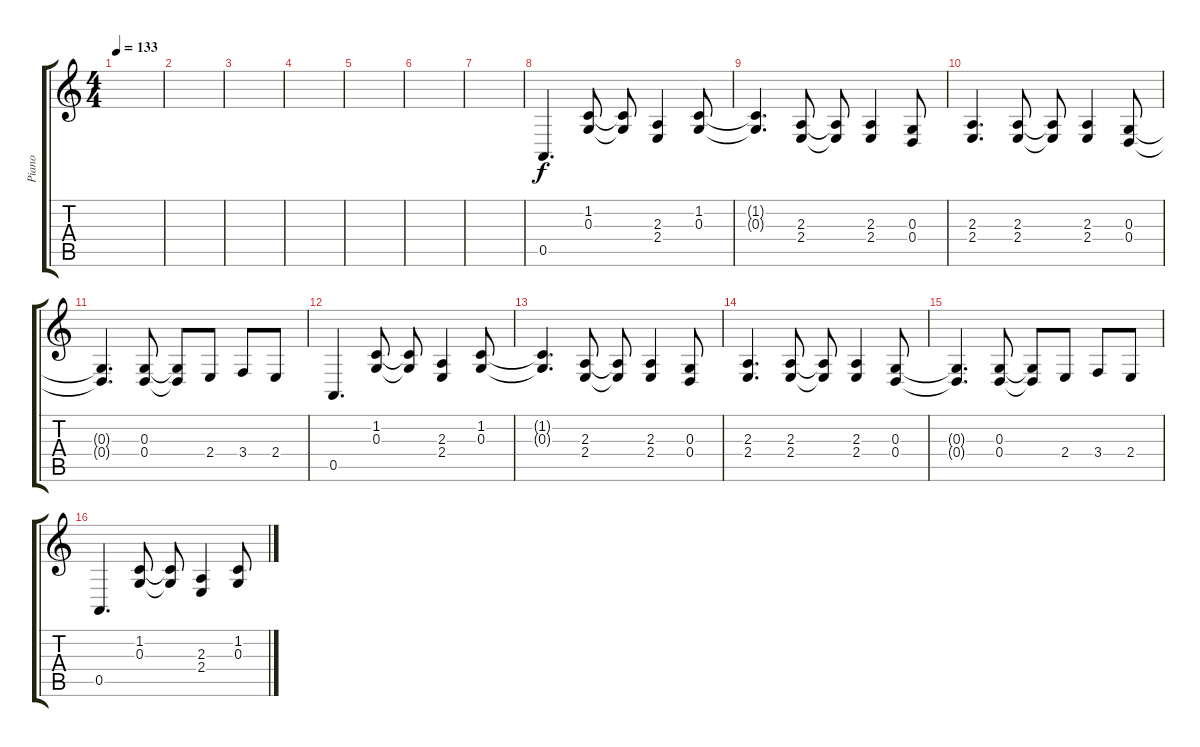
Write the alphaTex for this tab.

\track ("Piano" "Piano") {instrument brightacousticpiano}
\staff {score tabs}
\tuning (E4 B3 G3 D3 A2 E2) {hide}
\ts (4 4)
\tempo 133
\clef g2
\ks c
|
|
|
|
|
|
|
0.5.4{d} (1.2 0.3).8 (1.2{t} 0.3{t}).8 (2.3 2.4).4 (1.2 0.3).8 |
(1.2{t} 0.3{t}).4{d} (2.3 2.4).8 (2.3{t} 2.4{t}).8 (2.3 2.4).4 (0.3 0.4).8 |
(2.3 2.4).4{d} (2.3 2.4).8 (2.3{t} 2.4{t}).8 (2.3 2.4).4 (0.3 0.4).8 |
(0.3{t} 0.4{t}).4{d} (0.3 0.4).8 (0.3{t} 0.4{t}).8 2.4.8 3.4.8 2.4.8 |
0.5.4{d} (1.2 0.3).8 (1.2{t} 0.3{t}).8 (2.3 2.4).4 (1.2 0.3).8 |
(1.2{t} 0.3{t}).4{d} (2.3 2.4).8 (2.3{t} 2.4{t}).8 (2.3 2.4).4 (0.3 0.4).8 |
(2.3 2.4).4{d} (2.3 2.4).8 (2.3{t} 2.4{t}).8 (2.3 2.4).4 (0.3 0.4).8 |
(0.3{t} 0.4{t}).4{d} (0.3 0.4).8 (0.3{t} 0.4{t}).8 2.4.8 3.4.8 2.4.8 |
0.5.4{d} (1.2 0.3).8 (1.2{t} 0.3{t}).8 (2.3 2.4).4 (1.2 0.3).8
